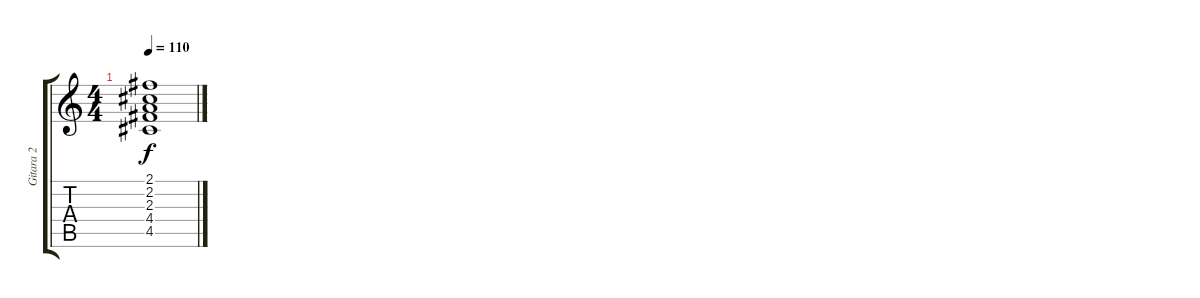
\track ("Gitara 2" "Gitara 2") {instrument distortionguitar}
\staff {score tabs}
\tuning (E4 B3 G3 D3 A2 E2) {hide}
\ts (4 4)
\tempo 110
\clef g2
\ks c
(2.1 2.2 2.3 4.4 4.5).1{dy f}
